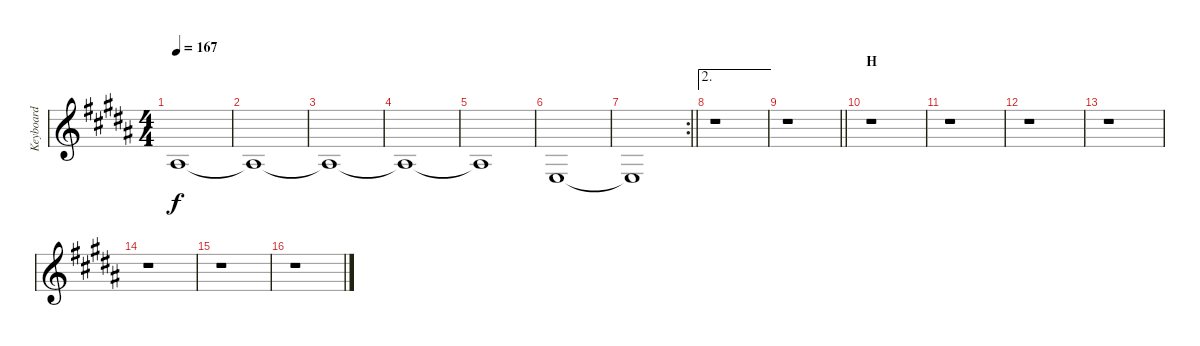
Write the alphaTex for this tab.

\track ("Keyboard" "Keyboard") {instrument pad2warm}
\staff {score}
\tuning (E4 B3 G3 D3 A2 E2) {hide}
\ts (4 4)
\tempo 167
\clef g2
\ks g#minor
8.4{t}.1{dy f} |
8.4{t}.1 |
8.4{t}.1 |
8.4{t}.1 |
8.4{t}.1 |
7.5.1 |
\rc 2
\barLineRight lightlight
7.5{t}.1 |
\ae 2
\section ("" "")
r.1 |
\barLineRight lightlight
r.1 |
\section ("" "H")
r.1 |
r.1 |
r.1 |
r.1 |
r.1 |
r.1 |
r.1
